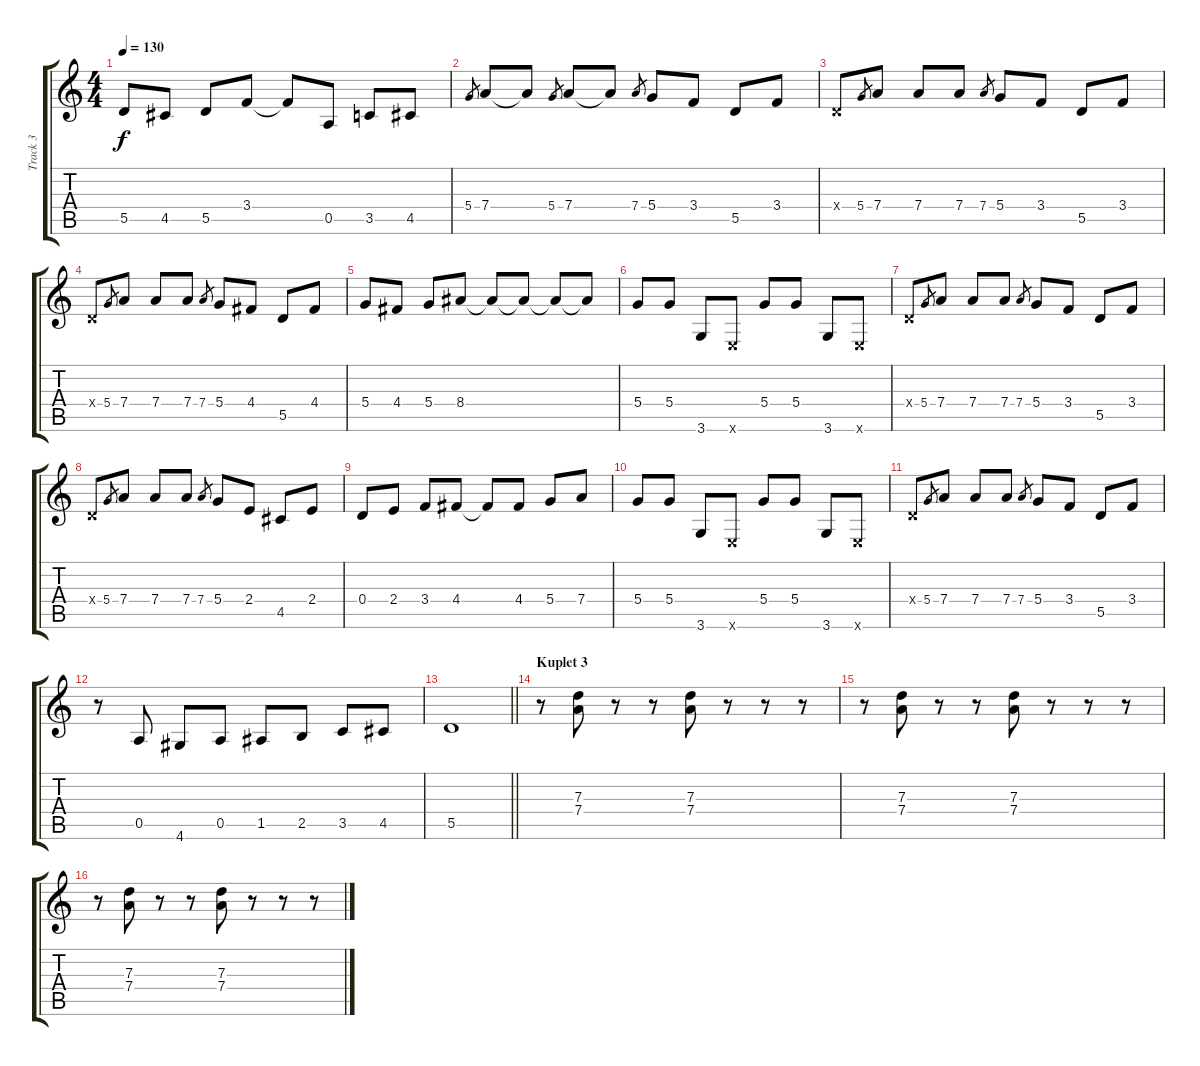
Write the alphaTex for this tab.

\track ("Track 3" "Track 3") {instrument acousticguitarsteel}
\staff {score tabs}
\tuning (E4 B3 G3 D3 A2 E2) {hide}
\ts (4 4)
\tempo 130
\clef g2
\ks c
5.5.8{dy f} 4.5.8 5.5.8 3.4.8 3.4{t}.8 0.5.8 3.5.8 4.5.8 |
5.4.8{gr} 7.4.8 7.4{t}.8 5.4.8{gr} 7.4.8 7.4{t}.8 7.4.8{gr} 5.4.8 3.4.8 5.5.8 3.4.8 |
0.4{x}.8 5.4.8{gr} 7.4.8 7.4.8 7.4.8 7.4.8{gr} 5.4.8 3.4.8 5.5.8 3.4.8 |
0.4{x}.8 5.4.8{gr} 7.4.8 7.4.8 7.4.8 7.4.8{gr} 5.4.8 4.4.8 5.5.8 4.4.8 |
5.4.8 4.4.8 5.4.8 8.4.8 8.4{t}.8 8.4{t}.8 8.4{t}.8 8.4{t}.8 |
5.4.8 5.4.8 3.6.8 0.6{x}.8 5.4.8 5.4.8 3.6.8 0.6{x}.8 |
0.4{x}.8 5.4.8{gr} 7.4.8 7.4.8 7.4.8 7.4.8{gr} 5.4.8 3.4.8 5.5.8 3.4.8 |
0.4{x}.8 5.4.8{gr} 7.4.8 7.4.8 7.4.8 7.4.8{gr} 5.4.8 2.4.8 4.5.8 2.4.8 |
0.4.8 2.4.8 3.4.8 4.4.8 4.4{t}.8 4.4.8 5.4.8 7.4.8 |
5.4.8 5.4.8 3.6.8 0.6{x}.8 5.4.8 5.4.8 3.6.8 0.6{x}.8 |
0.4{x}.8 5.4.8{gr} 7.4.8 7.4.8 7.4.8 7.4.8{gr} 5.4.8 3.4.8 5.5.8 3.4.8 |
r.8 0.5.8 4.6.8 0.5.8 1.5.8 2.5.8 3.5.8 4.5.8 |
\barLineRight lightlight
5.5.1 |
\section ("" "Kuplet 3")
r.8 (7.3 7.4).8 r.8 r.8 (7.3 7.4).8 r.8 r.8 r.8 |
r.8 (7.3 7.4).8 r.8 r.8 (7.3 7.4).8 r.8 r.8 r.8 |
r.8 (7.3 7.4).8 r.8 r.8 (7.3 7.4).8 r.8 r.8 r.8
